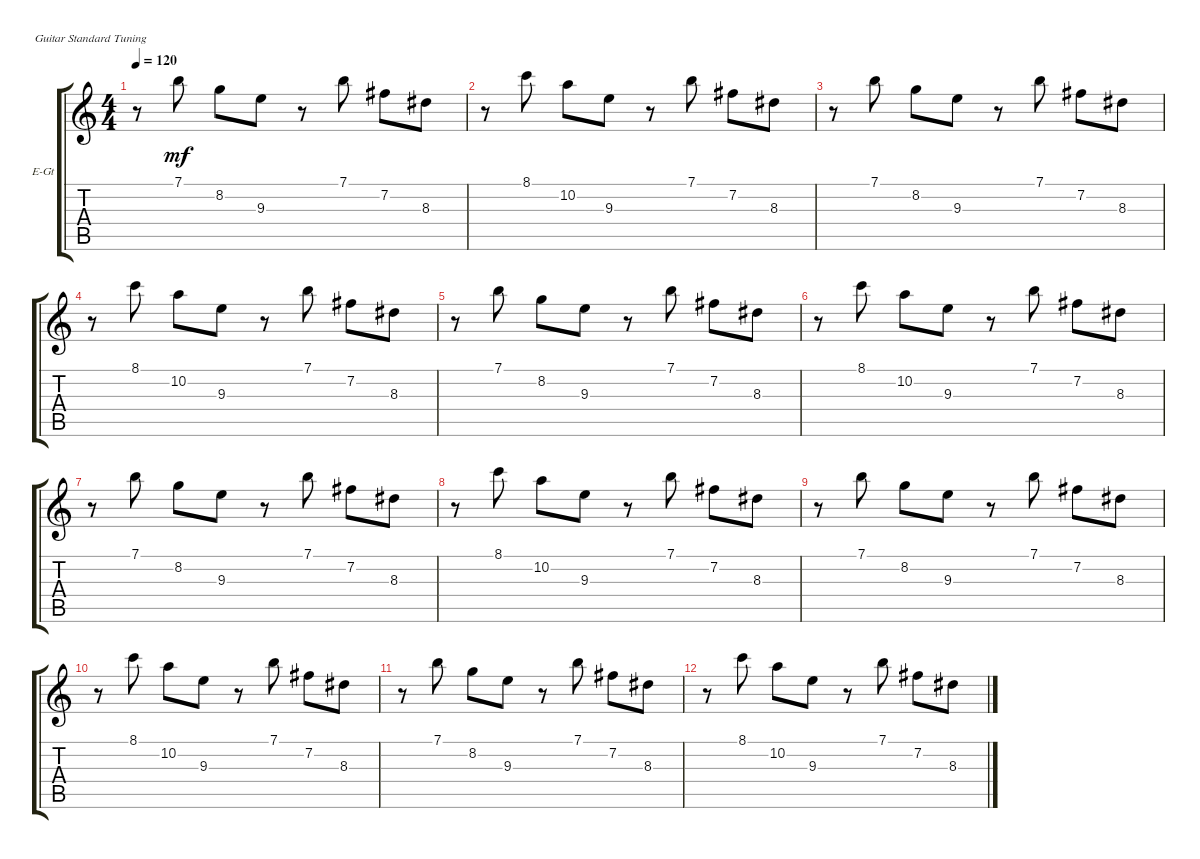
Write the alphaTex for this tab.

\defaultSystemsLayout 4
\bracketExtendMode groupsimilarinstruments
\firstSystemTrackNameOrientation horizontal
\otherSystemsTrackNameOrientation horizontal
\track ("Electric Guitar (Drive)" "E-Gt") {instrument overdrivenguitar}
\staff {score tabs}
\tuning (E4 B3 G3 D3 A2 E2)
\ts (4 4)
\tempo 120
\clef g2
\ks c
r.8{dy mf} 7.1.8 8.2.8 9.3.8 r.8 7.1.8 7.2.8 8.3.8 |
r.8 8.1.8 10.2.8 9.3.8 r.8 7.1.8 7.2.8 8.3.8 |
r.8 7.1.8 8.2.8 9.3.8 r.8 7.1.8 7.2.8 8.3.8 |
r.8 8.1.8 10.2.8 9.3.8 r.8 7.1.8 7.2.8 8.3.8 |
r.8 7.1.8 8.2.8 9.3.8 r.8 7.1.8 7.2.8 8.3.8 |
r.8 8.1.8 10.2.8 9.3.8 r.8 7.1.8 7.2.8 8.3.8 |
r.8 7.1.8 8.2.8 9.3.8 r.8 7.1.8 7.2.8 8.3.8 |
r.8 8.1.8 10.2.8 9.3.8 r.8 7.1.8 7.2.8 8.3.8 |
r.8 7.1.8 8.2.8 9.3.8 r.8 7.1.8 7.2.8 8.3.8 |
r.8 8.1.8 10.2.8 9.3.8 r.8 7.1.8 7.2.8 8.3.8 |
r.8 7.1.8 8.2.8 9.3.8 r.8 7.1.8 7.2.8 8.3.8 |
r.8 8.1.8 10.2.8 9.3.8 r.8 7.1.8 7.2.8 8.3.8
